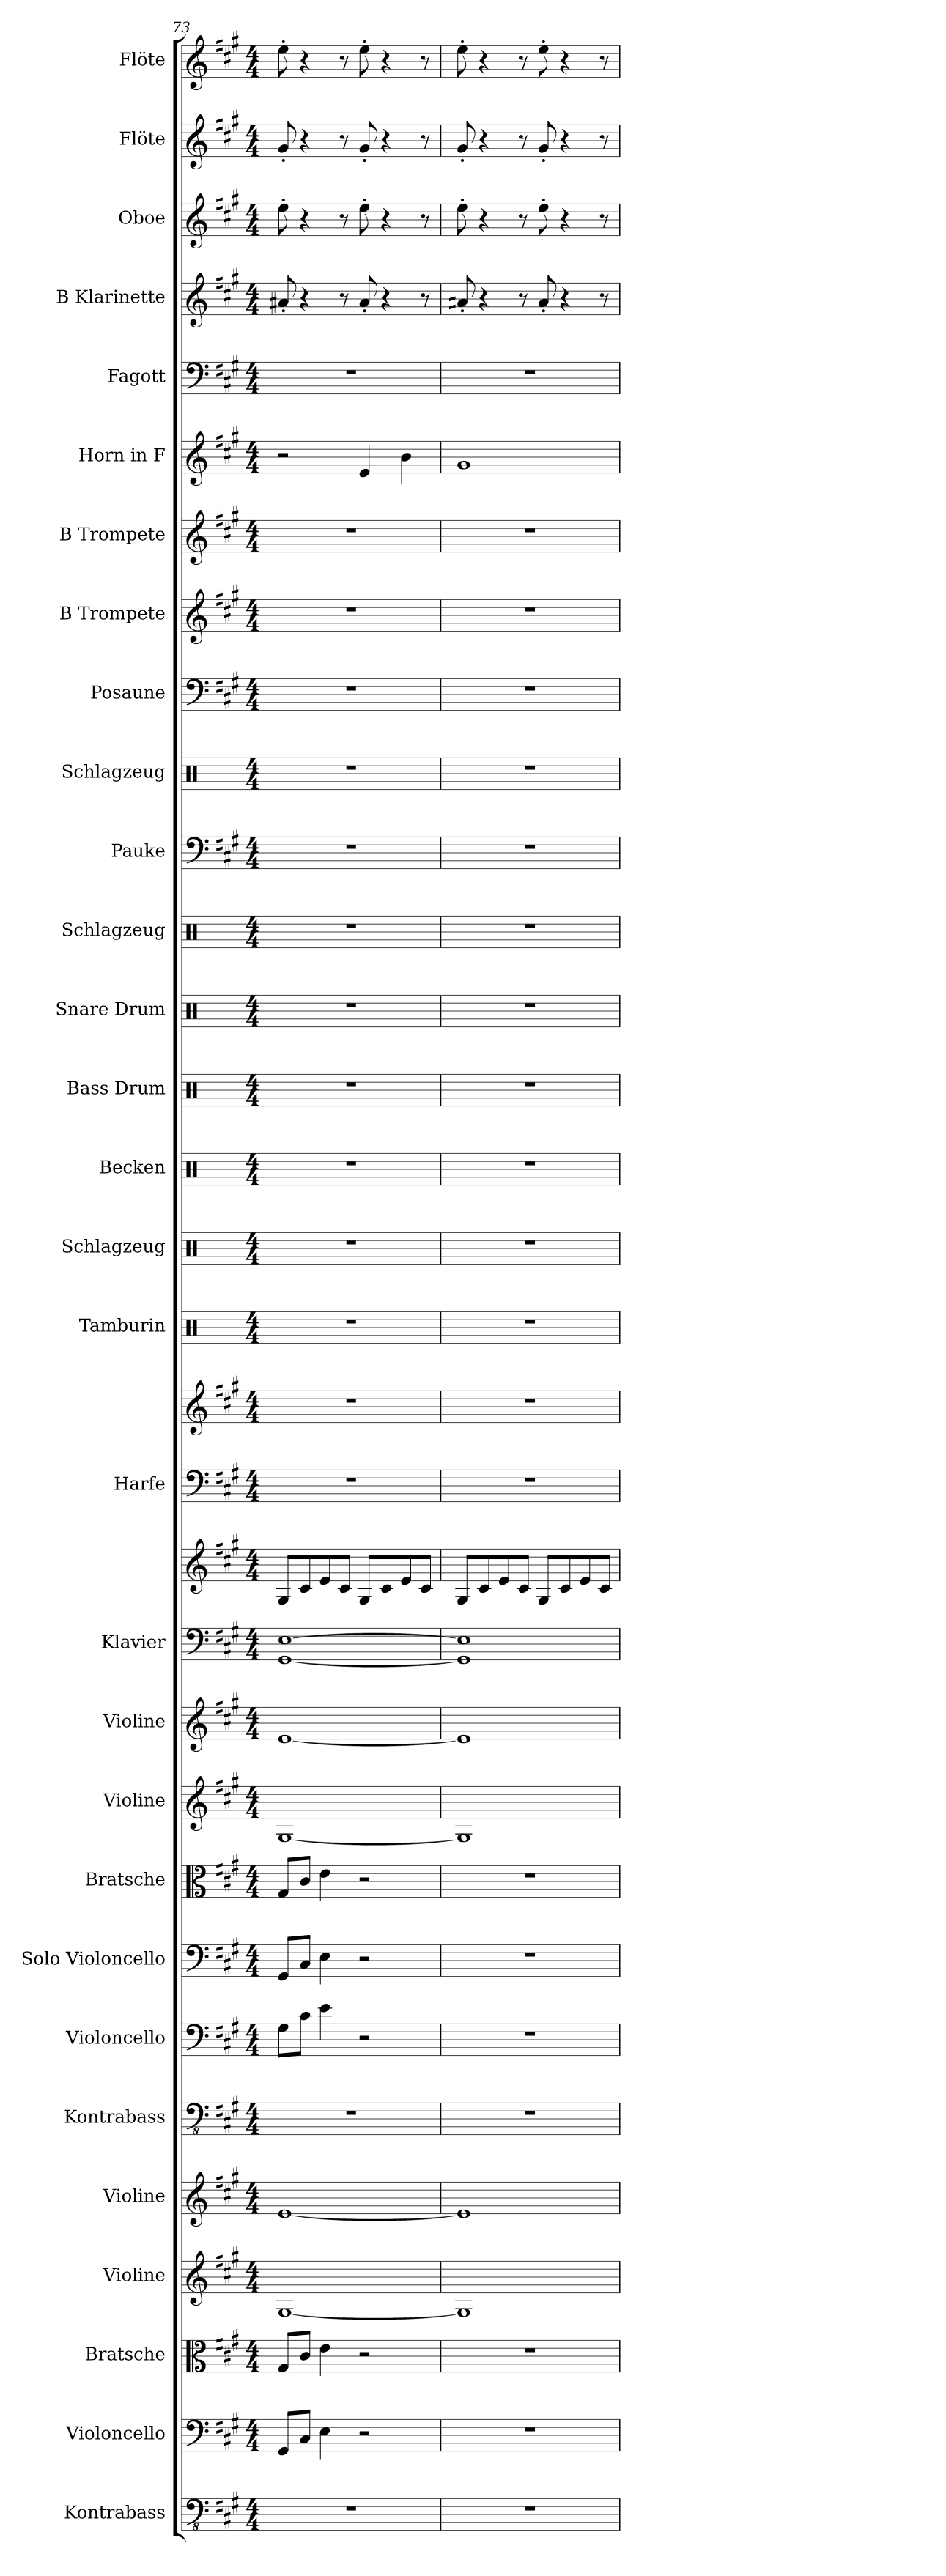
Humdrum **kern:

**kern	**kern	**kern	**kern	**kern	**kern	**kern	**kern	**kern	**kern	**kern	**kern	**kern	**kern	**kern	**kern	**kern	**kern	**kern	**kern	**kern	**kern	**kern	**kern	**kern	**kern	**kern	**kern	**kern	**kern	**kern	**kern
*part30	*part29	*part28	*part27	*part26	*part25	*part24	*part23	*part22	*part21	*part20	*part19	*part19	*part18	*part18	*part17	*part16	*part15	*part14	*part13	*part12	*part11	*part10	*part9	*part8	*part7	*part6	*part5	*part4	*part3	*part2	*part1
*staff32	*staff31	*staff30	*staff29	*staff28	*staff27	*staff26	*staff25	*staff24	*staff23	*staff22	*staff21	*staff20	*staff19	*staff18	*staff17	*staff16	*staff15	*staff14	*staff13	*staff12	*staff11	*staff10	*staff9	*staff8	*staff7	*staff6	*staff5	*staff4	*staff3	*staff2	*staff1
*I"Kontrabass	*I"Violoncello	*I"Bratsche	*I"Violine	*I"Violine	*I"Kontrabass	*I"Violoncello	*I"Solo Violoncello	*I"Bratsche	*I"Violine	*I"Violine	*I"Klavier	*	*I"Harfe	*	*I"Tamburin	*I"Schlagzeug	*I"Becken	*I"Bass Drum	*I"Snare Drum	*I"Schlagzeug	*I"Pauke	*I"Schlagzeug	*I"Posaune	*I"B Trompete	*I"B Trompete	*I"Horn in F	*I"Fagott	*I"B Klarinette	*I"Oboe	*I"Flöte	*I"Flöte
*I'Kb.	*I'Vc.	*I'Bra.	*I'Vl.	*I'Vl.	*I'Kb.	*I'Vc.	*I'Vc.	*I'Bra.	*I'Vl.	*I'Vl.	*I'Klav.	*	*I'Hrf.	*	*I'Tamb.	*I'Slzg.	*I'Bkn.	*I'B. Dr.	*I'Sn. Dr.	*I'Slzg.	*I'Pk.	*I'Slzg.	*I'Psn.	*I'B Tpt.	*I'B Tpt.	*	*I'Fgt.	*I'B Kl.	*I'Ob.	*I'Fl.	*I'Fl.
*clefFv4	*clefF4	*clefC3	*clefG2	*clefG2	*clefFv4	*clefF4	*clefF4	*clefC3	*clefG2	*clefG2	*clefF4	*clefG2	*clefF4	*clefG2	*clefX	*clefX	*clefX	*clefX	*clefX	*clefX	*clefF4	*clefX	*clefF4	*clefG2	*clefG2	*clefG2	*clefF4	*clefG2	*clefG2	*clefG2	*clefG2
*ITrd7c12	*	*	*	*	*ITrd7c12	*	*	*	*	*	*	*	*	*	*	*	*	*	*	*	*	*	*	*ITrd1c2	*ITrd1c2	*ITrd4c7	*	*ITrd1c2	*	*	*
*k[f#c#g#]	*k[f#c#g#]	*k[f#c#g#]	*k[f#c#g#]	*k[f#c#g#]	*k[f#c#g#]	*k[f#c#g#]	*k[f#c#g#]	*k[f#c#g#]	*k[f#c#g#]	*k[f#c#g#]	*k[f#c#g#]	*k[f#c#g#]	*k[f#c#g#]	*k[f#c#g#]	*k[]	*k[]	*k[]	*k[]	*k[]	*k[]	*k[f#c#g#]	*k[]	*k[f#c#g#]	*k[f#]	*k[f#]	*k[f#c#]	*k[f#c#g#]	*k[f#]	*k[f#c#g#]	*k[f#c#g#]	*k[f#c#g#]
*M4/4	*M4/4	*M4/4	*M4/4	*M4/4	*M4/4	*M4/4	*M4/4	*M4/4	*M4/4	*M4/4	*M4/4	*M4/4	*M4/4	*M4/4	*M4/4	*M4/4	*M4/4	*M4/4	*M4/4	*M4/4	*M4/4	*M4/4	*M4/4	*M4/4	*M4/4	*M4/4	*M4/4	*M4/4	*M4/4	*M4/4	*M4/4
=73	=73	=73	=73	=73	=73	=73	=73	=73	=73	=73	=73	=73	=73	=73	=73	=73	=73	=73	=73	=73	=73	=73	=73	=73	=73	=73	=73	=73	=73	=73	=73
1r	8GG#/L	8G#/L	[1G#	[1e	1r	8G#\L	8GG#/L	8G#/L	[1G#	[1e	[1GG# [1E	8G#/L	1r	1r	1r	1r	1r	1r	1r	1r	1r	1r	1r	1r	1r	2r	1r	8g#X'/	8ee'\	8g#'/	8ee'\
.	8C#/J	8c#/J	.	.	.	8c#\J	8C#/J	8c#/J	.	.	.	8c#/	.	.	.	.	.	.	.	.	.	.	.	.	.	.	.	4r	4r	4r	4r
.	4E\	4e\	.	.	.	4e\	4E\	4e\	.	.	.	8e/	.	.	.	.	.	.	.	.	.	.	.	.	.	.	.	.	.	.	.
.	.	.	.	.	.	.	.	.	.	.	.	8c#/J	.	.	.	.	.	.	.	.	.	.	.	.	.	.	.	8r	8r	8r	8r
.	2r	2r	.	.	.	2r	2r	2r	.	.	.	8G#/L	.	.	.	.	.	.	.	.	.	.	.	.	.	4A/	.	8g#'/	8ee'\	8g#'/	8ee'\
.	.	.	.	.	.	.	.	.	.	.	.	8c#/	.	.	.	.	.	.	.	.	.	.	.	.	.	.	.	4r	4r	4r	4r
.	.	.	.	.	.	.	.	.	.	.	.	8e/	.	.	.	.	.	.	.	.	.	.	.	.	.	4e\	.	.	.	.	.
.	.	.	.	.	.	.	.	.	.	.	.	8c#/J	.	.	.	.	.	.	.	.	.	.	.	.	.	.	.	8r	8r	8r	8r
=74	=74	=74	=74	=74	=74	=74	=74	=74	=74	=74	=74	=74	=74	=74	=74	=74	=74	=74	=74	=74	=74	=74	=74	=74	=74	=74	=74	=74	=74	=74	=74
1r	1r	1r	1G#]	1e]	1r	1r	1r	1r	1G#]	1e]	1GG#] 1E]	8G#/L	1r	1r	1r	1r	1r	1r	1r	1r	1r	1r	1r	1r	1r	1c#	1r	8g#X'/	8ee'\	8g#'/	8ee'\
.	.	.	.	.	.	.	.	.	.	.	.	8c#/	.	.	.	.	.	.	.	.	.	.	.	.	.	.	.	4r	4r	4r	4r
.	.	.	.	.	.	.	.	.	.	.	.	8e/	.	.	.	.	.	.	.	.	.	.	.	.	.	.	.	.	.	.	.
.	.	.	.	.	.	.	.	.	.	.	.	8c#/J	.	.	.	.	.	.	.	.	.	.	.	.	.	.	.	8r	8r	8r	8r
.	.	.	.	.	.	.	.	.	.	.	.	8G#/L	.	.	.	.	.	.	.	.	.	.	.	.	.	.	.	8g#'/	8ee'\	8g#'/	8ee'\
.	.	.	.	.	.	.	.	.	.	.	.	8c#/	.	.	.	.	.	.	.	.	.	.	.	.	.	.	.	4r	4r	4r	4r
.	.	.	.	.	.	.	.	.	.	.	.	8e/	.	.	.	.	.	.	.	.	.	.	.	.	.	.	.	.	.	.	.
.	.	.	.	.	.	.	.	.	.	.	.	8c#/J	.	.	.	.	.	.	.	.	.	.	.	.	.	.	.	8r	8r	8r	8r
=	=	=	=	=	=	=	=	=	=	=	=	=	=	=	=	=	=	=	=	=	=	=	=	=	=	=	=	=	=	=	=
*-	*-	*-	*-	*-	*-	*-	*-	*-	*-	*-	*-	*-	*-	*-	*-	*-	*-	*-	*-	*-	*-	*-	*-	*-	*-	*-	*-	*-	*-	*-	*-
